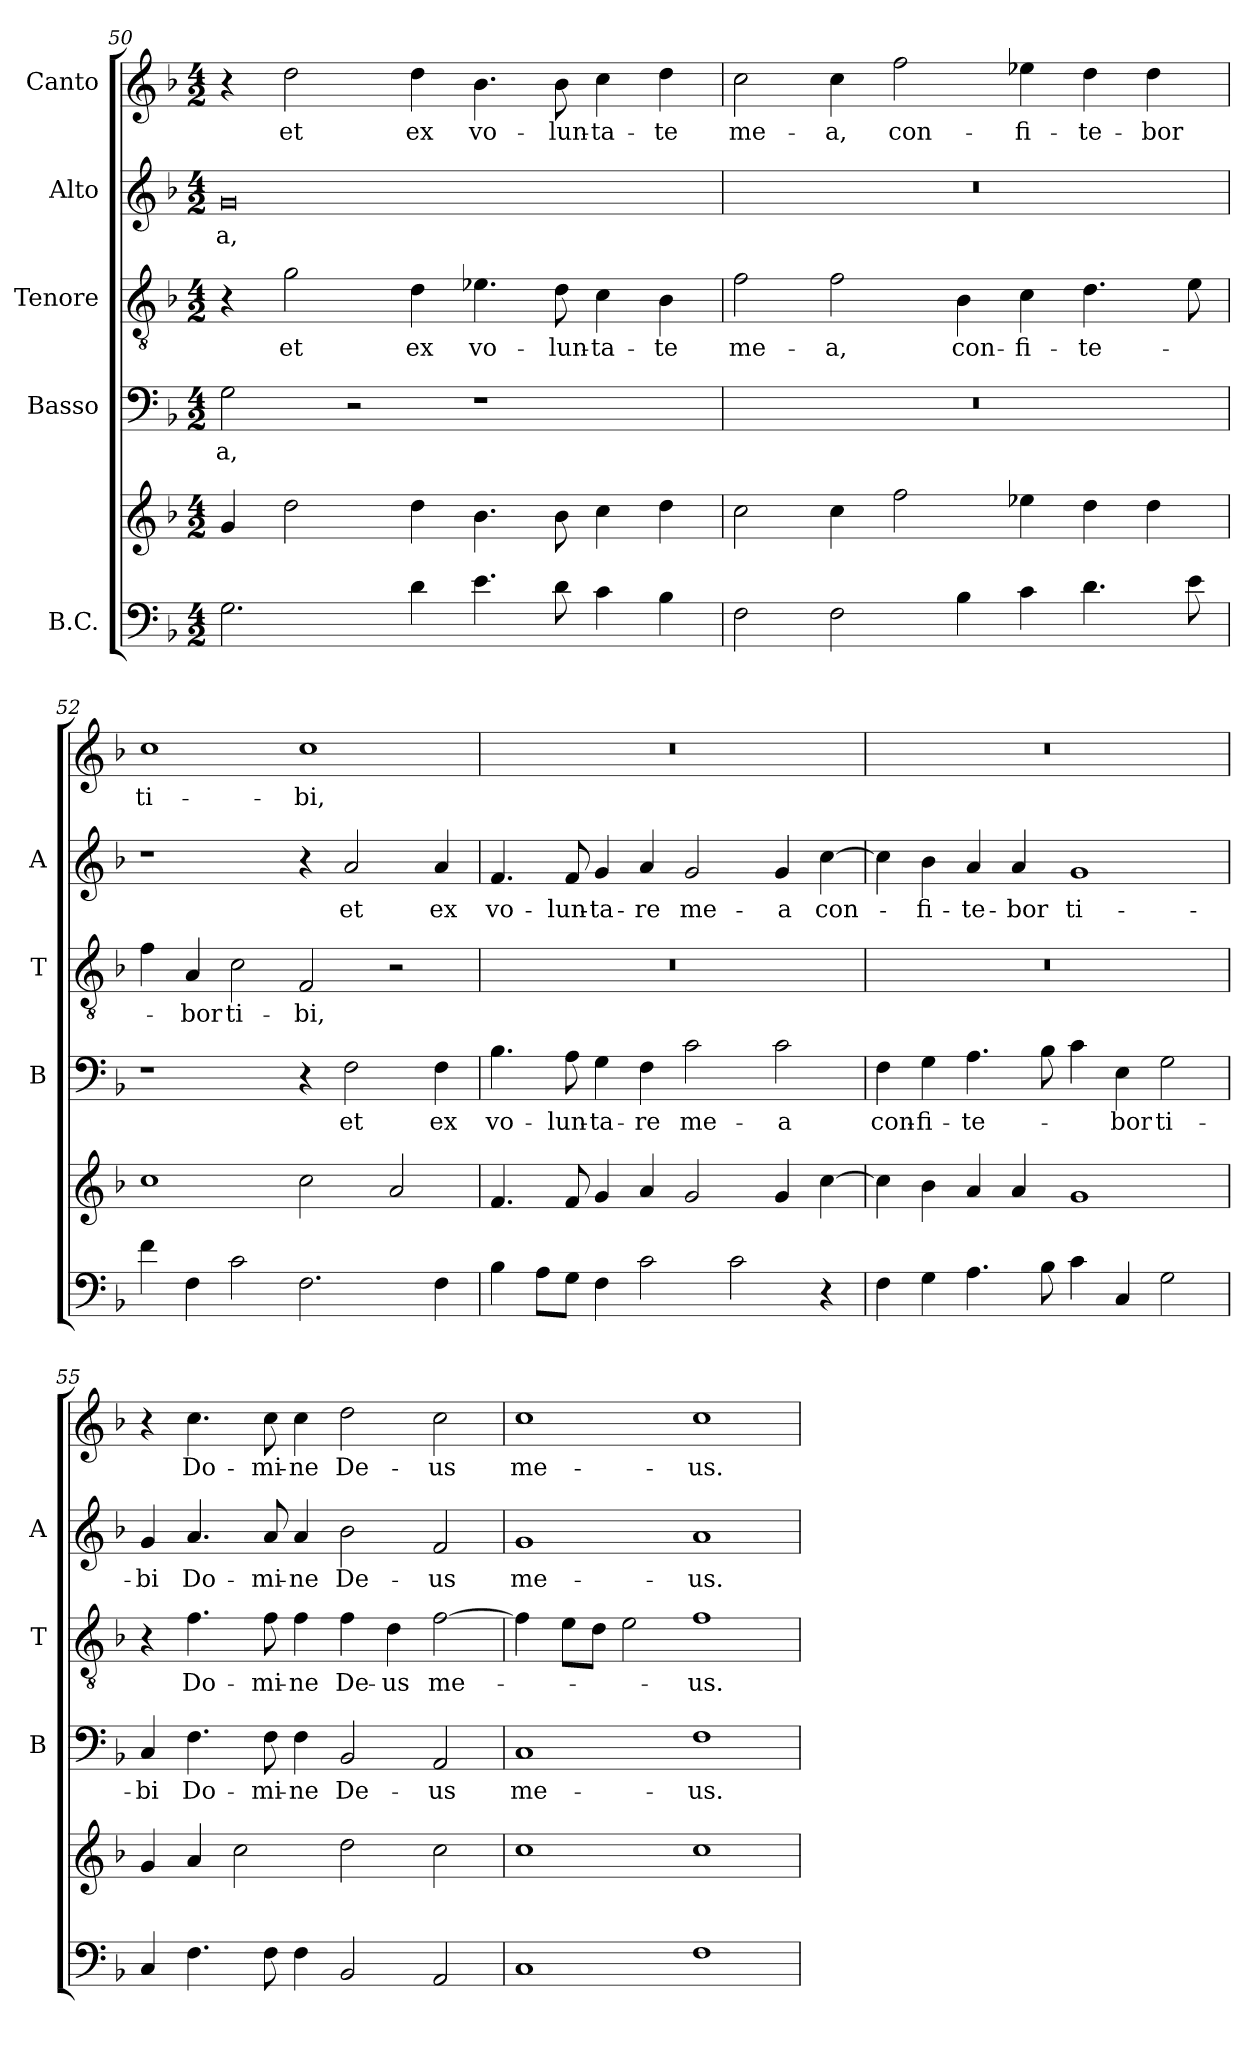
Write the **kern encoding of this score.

**kern	**kern	**kern	**text	**kern	**text	**kern	**text	**kern	**text
*part5	*part5	*part4	*part4	*part3	*part3	*part2	*part2	*part1	*part1
*staff6	*staff5	*staff4	*staff4	*staff3	*staff3	*staff2	*staff2	*staff1	*staff1
*I"B.C.	*	*I"Basso	*	*I"Tenore	*	*I"Alto	*	*I"Canto	*
*	*	*I'B	*	*I'T	*	*I'A	*	*	*
*clefF4	*clefG2	*clefF4	*	*clefGv2	*	*clefG2	*	*clefG2	*
*k[b-]	*k[b-]	*k[b-]	*	*k[b-]	*	*k[b-]	*	*k[b-]	*
*F:	*F:	*F:	*	*F:	*	*F:	*	*F:	*
*M4/2	*M4/2	*M4/2	*	*M4/2	*	*M4/2	*	*M4/2	*
=50	=50	=50	=50	=50	=50	=50	=50	=50	=50
!	!	!	!LO:LY:b	!	!	!	!LO:LY:b	!	!
2.G\	4g/	2G\	-a,	4r	.	0g	-a,	4r	.
!	!	!	!	!	!LO:LY:b	!	!	!	!LO:LY:b
.	2dd\	.	.	2g\	et	.	.	2dd\	et
.	.	2r	.	.	.	.	.	.	.
!	!	!	!	!	!LO:LY:b	!	!	!	!LO:LY:b
4d\	4dd\	.	.	4d\	ex	.	.	4dd\	ex
!	!	!	!	!	!LO:LY:b	!	!	!	!LO:LY:b
4.e\	4.b-\	1r	.	4.e-X\	vo-	.	.	4.b-\	vo-
!	!	!	!	!	!LO:LY:b	!	!	!	!LO:LY:b
8d\	8b-\	.	.	8d\	-lun-	.	.	8b-\	-lun-
!	!	!	!	!	!LO:LY:b	!	!	!	!LO:LY:b
4c\	4cc\	.	.	4c\	-ta-	.	.	4cc\	-ta-
!	!	!	!	!	!LO:LY:b	!	!	!	!LO:LY:b
4B-\	4dd\	.	.	4B-\	-te	.	.	4dd\	-te
=51	=51	=51	=51	=51	=51	=51	=51	=51	=51
!	!	!	!	!	!LO:LY:b	!	!	!	!LO:LY:b
2F\	2cc\	0r	.	2f\	me-	0r	.	2cc\	me-
!	!	!	!	!	!LO:LY:b	!	!	!	!LO:LY:b
2F\	4cc\	.	.	2f\	-a,	.	.	4cc\	-a,
!	!	!	!	!	!	!	!	!	!LO:LY:b
.	2ff\	.	.	.	.	.	.	2ff\	con-
!	!	!	!	!	!LO:LY:b	!	!	!	!
4B-\	.	.	.	4B-\	con-	.	.	.	.
!	!	!	!	!	!LO:LY:b	!	!	!	!LO:LY:b
4c\	4ee-X\	.	.	4c\	-fi-	.	.	4ee-X\	-fi-
!	!	!	!	!	!LO:LY:b	!	!	!	!LO:LY:b
4.d\	4dd\	.	.	4.d\	-te-	.	.	4dd\	-te-
!	!	!	!	!	!	!	!	!	!LO:LY:b
.	4dd\	.	.	.	.	.	.	4dd\	-bor
8e\	.	.	.	8e\	.	.	.	.	.
=52	=52	=52	=52	=52	=52	=52	=52	=52	=52
!	!	!	!	!	!	!	!	!	!LO:LY:b
4f\	1cc	1r	.	4f\	.	1r	.	1cc	ti-
!	!	!	!	!	!LO:LY:b	!	!	!	!
4F\	.	.	.	4A/	-bor	.	.	.	.
!	!	!	!	!	!LO:LY:b	!	!	!	!
2c\	.	.	.	2c\	ti-	.	.	.	.
!	!	!	!	!	!LO:LY:b	!	!	!	!LO:LY:b
2.F\	2cc\	4r	.	2F/	-bi,	4r	.	1cc	-bi,
!	!	!	!LO:LY:b	!	!	!	!LO:LY:b	!	!
.	.	2F\	et	.	.	2a/	et	.	.
.	2a/	.	.	2r	.	.	.	.	.
!	!	!	!LO:LY:b	!	!	!	!LO:LY:b	!	!
4F\	.	4F\	ex	.	.	4a/	ex	.	.
!!LO:LB:g=z
=53	=53	=53	=53	=53	=53	=53	=53	=53	=53
!	!	!	!LO:LY:b	!	!	!	!LO:LY:b	!	!
4B-\	4.f/	4.B-\	vo-	0r	.	4.f/	vo-	0r	.
8A\L	.	.	.	.	.	.	.	.	.
!	!	!	!LO:LY:b	!	!	!	!LO:LY:b	!	!
8G\J	8f/	8A\	-lun-	.	.	8f/	-lun-	.	.
!	!	!	!LO:LY:b	!	!	!	!LO:LY:b	!	!
4F\	4g/	4G\	-ta-	.	.	4g/	-ta-	.	.
!	!	!	!LO:LY:b	!	!	!	!LO:LY:b	!	!
2c\	4a/	4F\	-re	.	.	4a/	-re	.	.
!	!	!	!LO:LY:b	!	!	!	!LO:LY:b	!	!
.	2g/	2c\	me-	.	.	2g/	me-	.	.
2c\	.	.	.	.	.	.	.	.	.
!	!	!	!LO:LY:b	!	!	!	!LO:LY:b	!	!
.	4g/	2c\	-a	.	.	4g/	-a	.	.
!	!	!	!	!	!	!	!LO:LY:b	!	!
4r	[4cc\	.	.	.	.	[4cc\	con-	.	.
=54	=54	=54	=54	=54	=54	=54	=54	=54	=54
!	!	!	!LO:LY:b	!	!	!	!	!	!
4F\	4cc\]	4F\	con-	0r	.	4cc\]	.	0r	.
!	!	!	!LO:LY:b	!	!	!	!LO:LY:b	!	!
4G\	4b-\	4G\	-fi-	.	.	4b-\	-fi-	.	.
!	!	!	!LO:LY:b	!	!	!	!LO:LY:b	!	!
4.A\	4a/	4.A\	-te-	.	.	4a/	-te-	.	.
!	!	!	!	!	!	!	!LO:LY:b	!	!
.	4a/	.	.	.	.	4a/	-bor	.	.
8B-\	.	8B-\	.	.	.	.	.	.	.
!	!	!	!	!	!	!	!LO:LY:b	!	!
4c\	1g	4c\	.	.	.	1g	ti-	.	.
!	!	!	!LO:LY:b	!	!	!	!	!	!
4C/	.	4E\	-bor	.	.	.	.	.	.
!	!	!	!LO:LY:b	!	!	!	!	!	!
2G\	.	2G\	ti-	.	.	.	.	.	.
=55	=55	=55	=55	=55	=55	=55	=55	=55	=55
!	!	!	!LO:LY:b	!	!	!	!LO:LY:b	!	!
4C/	4g/	4C/	-bi	4r	.	4g/	-bi	4r	.
!	!	!	!LO:LY:b	!	!LO:LY:b	!	!LO:LY:b	!	!LO:LY:b
4.F\	4a/	4.F\	Do-	4.f\	Do-	4.a/	Do-	4.cc\	Do-
.	2cc\	.	.	.	.	.	.	.	.
!	!	!	!LO:LY:b	!	!LO:LY:b	!	!LO:LY:b	!	!LO:LY:b
8F\	.	8F\	-mi-	8f\	-mi-	8a/	-mi-	8cc\	-mi-
!	!	!	!LO:LY:b	!	!LO:LY:b	!	!LO:LY:b	!	!LO:LY:b
4F\	.	4F\	-ne	4f\	-ne	4a/	-ne	4cc\	-ne
!	!	!	!LO:LY:b	!	!LO:LY:b	!	!LO:LY:b	!	!LO:LY:b
2BB-/	2dd\	2BB-/	De-	4f\	De-	2b-\	De-	2dd\	De-
!	!	!	!	!	!LO:LY:b	!	!	!	!
.	.	.	.	4d\	-us	.	.	.	.
!	!	!	!LO:LY:b	!	!LO:LY:b	!	!LO:LY:b	!	!LO:LY:b
2AA/	2cc\	2AA/	-us	[2f\	me-	2f/	-us	2cc\	-us
=56	=56	=56	=56	=56	=56	=56	=56	=56	=56
!	!	!	!LO:LY:b	!	!	!	!LO:LY:b	!	!LO:LY:b
1C	1cc	1C	me-	4f\]	.	1g	me-	1cc	me-
.	.	.	.	8e\L	.	.	.	.	.
.	.	.	.	8d\J	.	.	.	.	.
.	.	.	.	2e\	.	.	.	.	.
!	!	!	!LO:LY:b	!	!LO:LY:b	!	!LO:LY:b	!	!LO:LY:b
1F	1cc	1F	-us.	1f	-us.	1a	-us.	1cc	-us.
=	=	=	=	=	=	=	=	=	=
*-	*-	*-	*-	*-	*-	*-	*-	*-	*-
